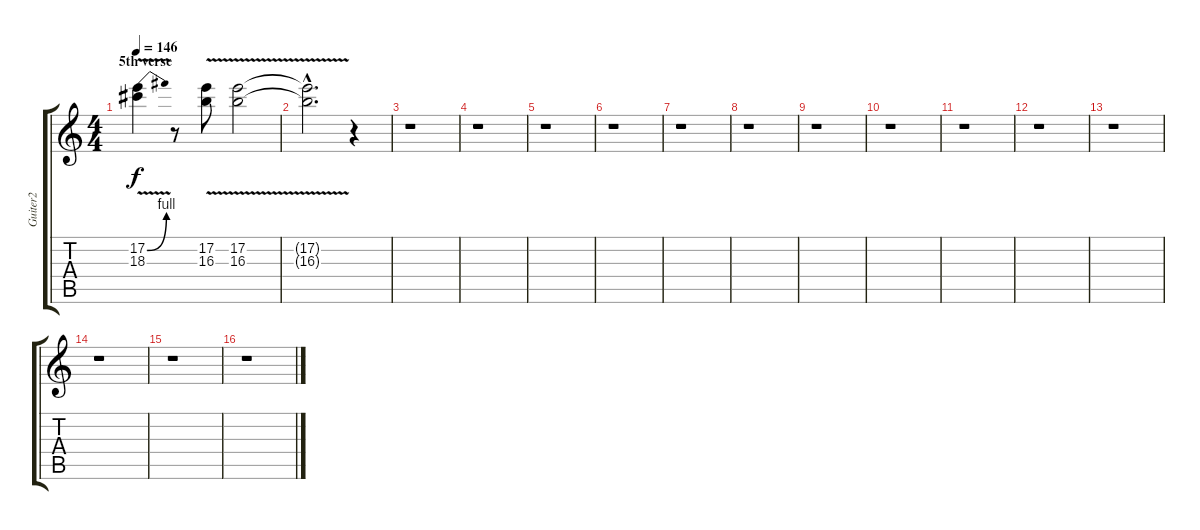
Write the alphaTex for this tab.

\track ("Guiter2" "Guiter2") {instrument electricguitarmuted}
\staff {score tabs}
\tuning (E4 B3 G3 D3 A2 E2) {hide}
\ts (4 4)
\section ("" "5th verse")
\tempo 146
\clef g2
\ks c
(17.2{be (bend 0 0 60 4) v} 18.3{v}).4{dy f} r.8 (17.2{v} 16.3{v}).8 (17.2{v} 16.3{v}).2 |
(17.2{hac t} 16.3{hac t}).2{d instrument distortionguitar} r.4 |
r.1 |
r.1 |
r.1 |
r.1 |
r.1 |
r.1 |
r.1 |
r.1 |
r.1 |
r.1 |
r.1 |
r.1 |
r.1 |
r.1
